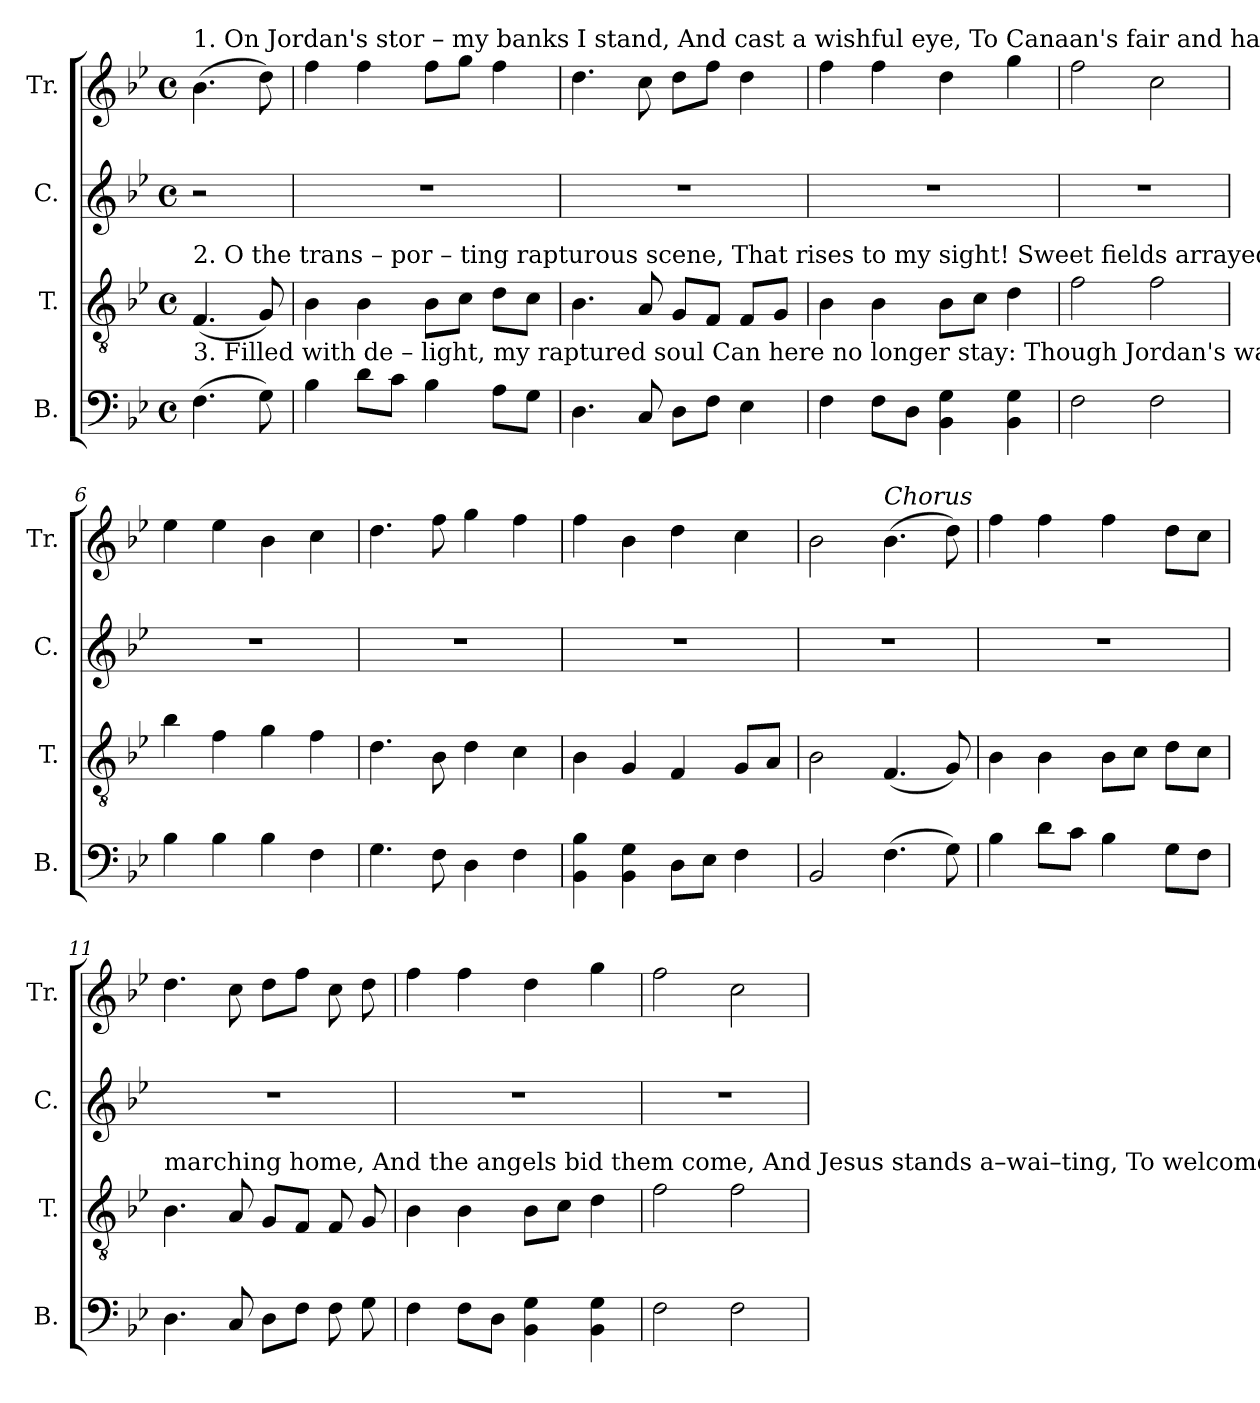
**kern	**kern	**kern	**kern
*part4	*part3	*part2	*part1
*staff4	*staff3	*staff2	*staff1
*I"B.	*I"T.	*I"C.	*I"Tr.
*I'B.	*I'T.	*I'C.	*I'Tr.
*clefF4	*clefGv2	*clefG2	*clefG2
*k[b-e-]	*k[b-e-]	*k[b-e-]	*k[b-e-]
*M4/4	*M4/4	*M4/4	*M4/4
*met(c)	*met(c)	*met(c)	*met(c)
*MM120	*MM120	*MM120	*MM120
=1	=1	=1	=1
!	!	!	!LO:TX:a:t=1. On       Jordan's      stor – my     banks  I  stand,  And  cast  a       wishful  eye, To Canaan's fair and happy land, Where my possessions lie.
!	!LO:TX:a:t=2.   O       the  trans – por – ting   rapturous  scene,  That   rises       to   my sight! Sweet fields arrayed in living green, And rivers of delight!     To       see  the      righteous	!	!
!LO:TX:a:t=3.  Filled  with  de – light,   my     raptured   soul    Can here no longer stay&colon;  Though Jordan's waves around me roll, Fearless I'd launch a–way.	!	!	!
(4.F!\	(4.F!/	2r	(4.b-!\
8G!\)	8G!/)	.	8dd!\)
=2	=2	=2	=2
4B-!\	4B-!\	1r	4ff!\
8d!\L	4B-!\	.	4ff!\
8c!\J	.	.	.
4B-!\	8B-!\L	.	8ff!\L
.	8c!\J	.	8gg!\J
8A!\L	8d!\L	.	4ff!\
8G!\J	8c!\J	.	.
=3	=3	=3	=3
4.D!\	4.B-!\	1r	4.dd!\
8C!/	8A!/	.	8cc!\
8D!\L	8G!/L	.	8dd!\L
8F!\J	8F!/J	.	8ff!\J
4E-!\	8F!/L	.	4dd!\
.	8G!/J	.	.
=4	=4	=4	=4
4F!\	4B-!\	1r	4ff!\
8F!\L	4B-!\	.	4ff!\
8D!\J	.	.	.
4BB-!\ 4G!\	8B-!\L	.	4dd!\
.	8c!\J	.	.
4BB-!\ 4G!\	4d!\	.	4gg!\
=5	=5	=5	=5
2F!\	2f!\	1r	2ff!\
2F!\	2f!\	.	2cc!\
=6	=6	=6	=6
4B-!\	4b-!\	1r	4ee-!\
4B-!\	4f!\	.	4ee-!\
4B-!\	4g!\	.	4b-!\
4F!\	4f!\	.	4cc!\
=7	=7	=7	=7
4.G!\	4.d!\	1r	4.dd!\
8F!\	8B-!\	.	8ff!\
4D!\	4d!\	.	4gg!\
4F!\	4c!\	.	4ff!\
=8	=8	=8	=8
4BB-!\ 4B-!\	4B-!\	1r	4ff!\
4BB-!\ 4G!\	4G!/	.	4b-!\
8D!\L	4F!/	.	4dd!\
8E-!\J	.	.	.
4F!\	8G!/L	.	4cc!\
.	8A!/J	.	.
=9	=9	=9	=9
2BB-!/	2B-!\	1r	2b-!\
!	!	!	!LO:TX:a:i:t=Chorus
(4.F!\	(4.F!/	.	(4.b-!\
8G!\)	8G!/)	.	8dd!\)
=10	=10	=10	=10
4B-!\	4B-!\	1r	4ff!\
8d!\L	4B-!\	.	4ff!\
8c!\J	.	.	.
4B-!\	8B-!\L	.	4ff!\
.	8c!\J	.	.
8G!\L	8d!\L	.	8dd!\L
8F!\J	8c!\J	.	8cc!\J
=11	=11	=11	=11
!	!LO:TX:a:t=marching home, And the angels bid them come, And Jesus stands a–wai–ting,  To  welcome  travelers home,   To   welcome  travelers    home. _______ To  welcome  travelers	!	!
4.D!\	4.B-!\	1r	4.dd!\
8C!/	8A!/	.	8cc!\
8D!\L	8G!/L	.	8dd!\L
8F!\J	8F!/J	.	8ff!\J
8F!\	8F!/	.	8cc!\
8G!\	8G!/	.	8dd!\
=12	=12	=12	=12
4F!\	4B-!\	1r	4ff!\
8F!\L	4B-!\	.	4ff!\
8D!\J	.	.	.
4BB-!\ 4G!\	8B-!\L	.	4dd!\
.	8c!\J	.	.
4BB-!\ 4G!\	4d!\	.	4gg!\
=13	=13	=13	=13
2F!\	2f!\	1r	2ff!\
2F!\	2f!\	.	2cc!\
=	=	=	=
*-	*-	*-	*-
